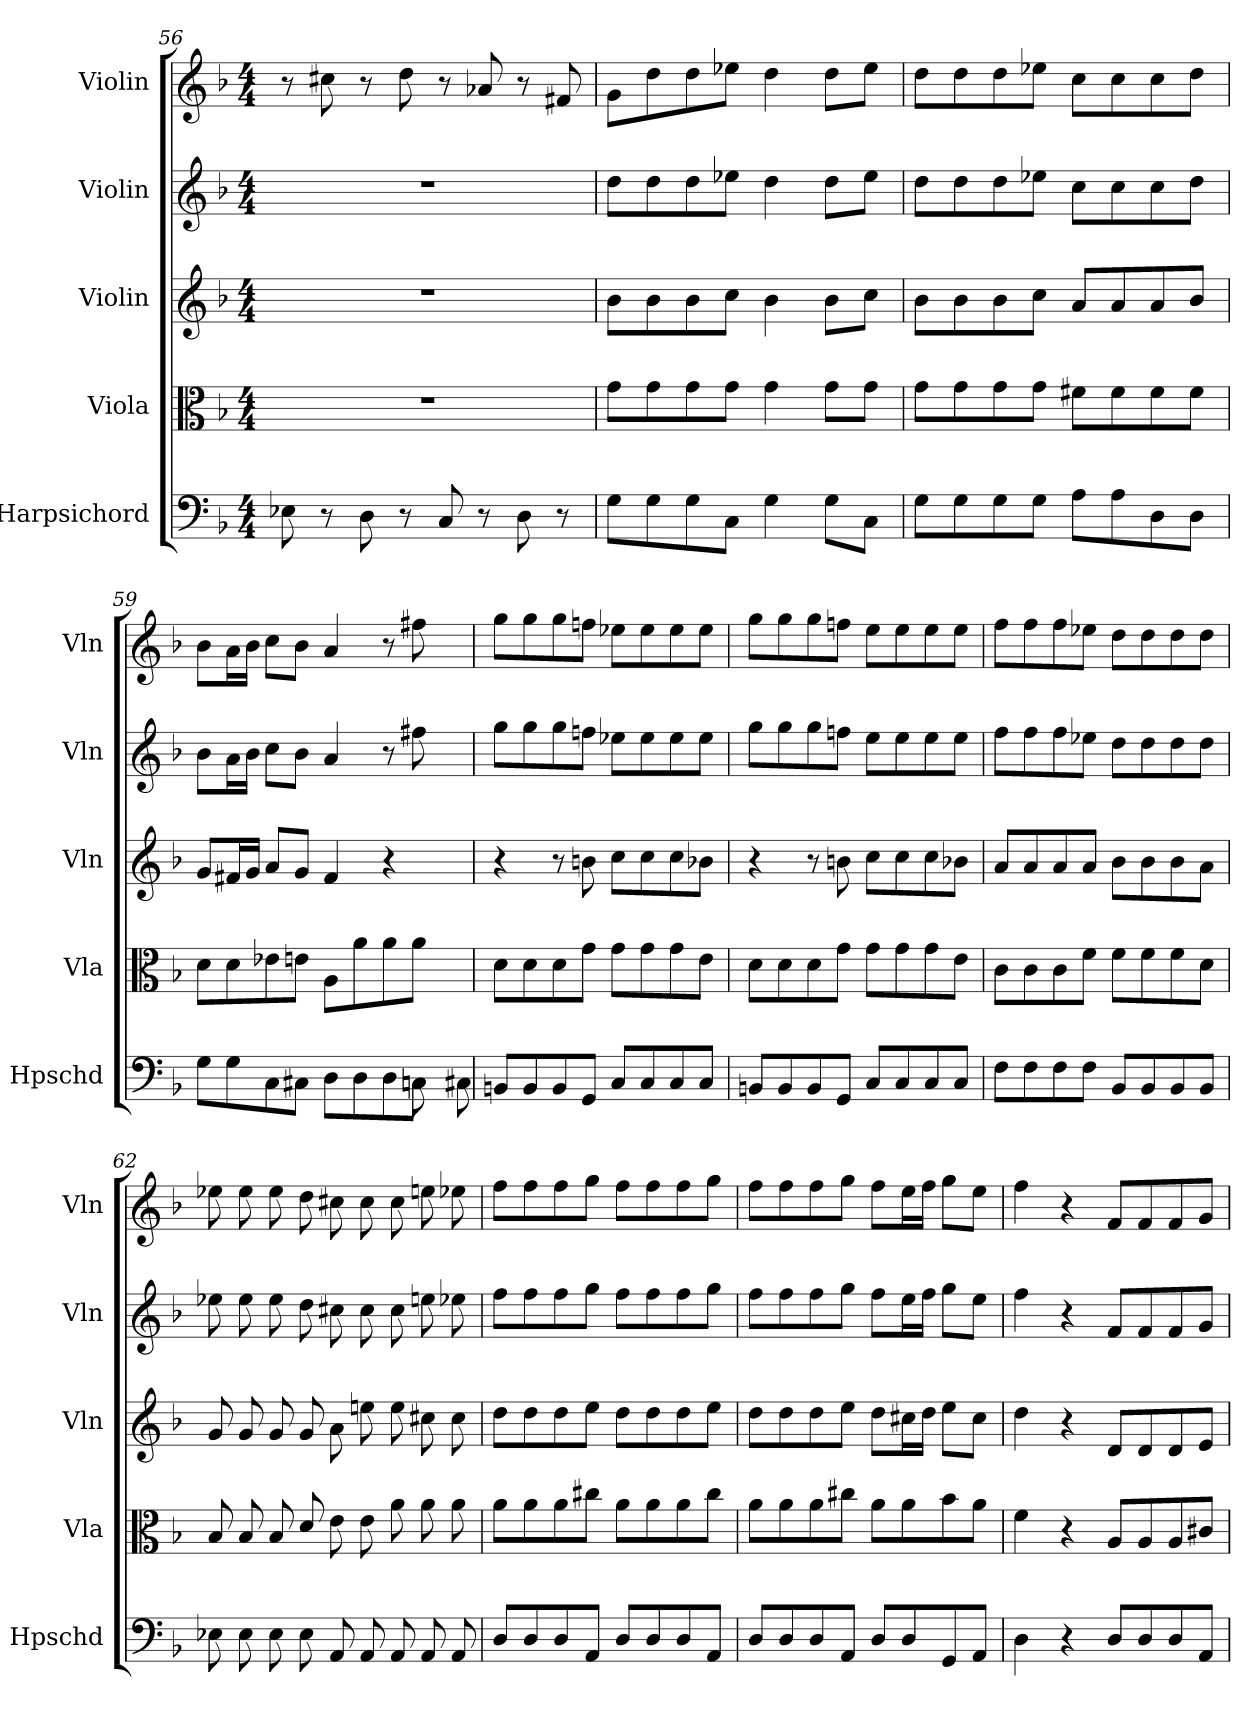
**kern	**kern	**kern	**kern	**kern
*part5	*part4	*part3	*part2	*part1
*staff5	*staff4	*staff3	*staff2	*staff1
*I"Harpsichord	*I"Viola	*I"Violin	*I"Violin	*I"Violin
*I'Hpschd	*I'Vla	*I'Vln	*I'Vln	*I'Vln
*clefF4	*clefC3	*clefG2	*clefG2	*clefG2
*k[b-]	*k[b-]	*k[b-]	*k[b-]	*k[b-]
*F:	*F:	*F:	*F:	*F:
*M4/4	*M4/4	*M4/4	*M4/4	*M4/4
=56	=56	=56	=56	=56
8E-X\	1r	1r	1r	8r
8r	.	.	.	8cc#X\
8D\	.	.	.	8r
8r	.	.	.	8dd\
8C/	.	.	.	8r
8r	.	.	.	8a-X/
8D\	.	.	.	8r
8r	.	.	.	8f#X/
=57	=57	=57	=57	=57
8G\L	8g\L	8b-\L	8dd\L	8g\L
8G\	8g\	8b-\	8dd\	8dd\
8G\	8g\	8b-\	8dd\	8dd\
8C\J	8g\J	8cc\J	8ee-X\J	8ee-X\J
4G\	4g\	4b-\	4dd\	4dd\
8G\L	8g\L	8b-\L	8dd\L	8dd\L
8C\J	8g\J	8cc\J	8ee-\J	8ee-\J
=58	=58	=58	=58	=58
8G\L	8g\L	8b-\L	8dd\L	8dd\L
8G\	8g\	8b-\	8dd\	8dd\
8G\	8g\	8b-\	8dd\	8dd\
8G\J	8g\J	8cc\J	8ee-X\J	8ee-X\J
8A\L	8f#X\L	8a/L	8cc\L	8cc\L
8A\	8f#\	8a/	8cc\	8cc\
8D\	8f#\	8a/	8cc\	8cc\
8D\J	8f#\J	8b-/J	8dd\J	8dd\J
=59	=59	=59	=59	=59
*^	*	*	*	*
*	*^	*	*	*	*
8G\L	2..ryy	2..ryy	8d\L	8g/L	8b-\L	8b-\L
8G\	.	.	8d\	16f#X/L	16a\L	16a\L
.	.	.	.	16g/JJ	16b-\JJ	16b-\JJ
8C\	.	.	8e-X\	8a/L	8cc\L	8cc\L
8C#X\J	.	.	8en\J	8g/J	8b-\J	8b-\J
8D\L	.	.	8A\L	4f#/	4a/	4a/
8D\	.	.	8a\	.	.	.
8D\	.	.	8a\	4r	8r	8r
8Cn\J	8Cn\	8C#X\	8a\J	.	8ff#X\	8ff#X\
*v	*v	*v	*	*	*	*
=60	=60	=60	=60	=60
8BBn/L	8d\L	4r	8gg\L	8gg\L
8BB/	8d\	.	8gg\	8gg\
8BB/	8d\	8r	8gg\	8gg\
8GG/J	8g\J	8bn\	8ffn\J	8ffn\J
8C/L	8g\L	8cc\L	8ee-X\L	8ee-X\L
8C/	8g\	8cc\	8ee-\	8ee-\
8C/	8g\	8cc\	8ee-\	8ee-\
8C/J	8e\J	8b-X\J	8ee-\J	8ee-\J
=60	=60	=60	=60	=60
8BBn/L	8d\L	4r	8gg\L	8gg\L
8BB/	8d\	.	8gg\	8gg\
8BB/	8d\	8r	8gg\	8gg\
8GG/J	8g\J	8bn\	8ffn\J	8ffn\J
8C/L	8g\L	8cc\L	8ee\L	8ee\L
8C/	8g\	8cc\	8ee\	8ee\
8C/	8g\	8cc\	8ee\	8ee\
8C/J	8e\J	8b-X\J	8ee\J	8ee\J
=61	=61	=61	=61	=61
8F\L	8c\L	8a/L	8ff\L	8ff\L
8F\	8c\	8a/	8ff\	8ff\
8F\	8c\	8a/	8ff\	8ff\
8F\J	8f\J	8a/J	8ee-X\J	8ee-X\J
8BB-/L	8f\L	8b-\L	8dd\L	8dd\L
8BB-/	8f\	8b-\	8dd\	8dd\
8BB-/	8f\	8b-\	8dd\	8dd\
8BB-/J	8d\J	8a\J	8dd\J	8dd\J
=62	=62	=62	=62	=62
8E-X\	8B-/	8g/	8ee-X\	8ee-X\
8E-\	8B-/	8g/	8ee-\	8ee-\
8E-\	8B-/	8g/	8ee-\	8ee-\
8E-\	8d/	8g/	8dd\	8dd\
8AA/	8e\	8a\	8cc#X\	8cc#X\
8AA/	8e\	8een\	8cc#\	8cc#\
8AA/	8a\	8ee\	8cc#\	8cc#\
8AA/	8a\	8cc#X\	8een\	8een\
8AA/	8a\	8cc#\	8ee-X\	8ee-X\
=63	=63	=63	=63	=63
8D/L	8a\L	8dd\L	8ff\L	8ff\L
8D/	8a\	8dd\	8ff\	8ff\
8D/	8a\	8dd\	8ff\	8ff\
8AA/J	8cc#X\J	8ee\J	8gg\J	8gg\J
8D/L	8a\L	8dd\L	8ff\L	8ff\L
8D/	8a\	8dd\	8ff\	8ff\
8D/	8a\	8dd\	8ff\	8ff\
8AA/J	8cc#\J	8ee\J	8gg\J	8gg\J
=64	=64	=64	=64	=64
8D/L	8a\L	8dd\L	8ff\L	8ff\L
8D/	8a\	8dd\	8ff\	8ff\
8D/	8a\	8dd\	8ff\	8ff\
8AA/J	8cc#X\J	8ee\J	8gg\J	8gg\J
8D/L	8a\L	8dd\L	8ff\L	8ff\L
8D/	8a\	16cc#X\L	16ee\L	16ee\L
.	.	16dd\JJ	16ff\JJ	16ff\JJ
8GG/	8b-\	8ee\L	8gg\L	8gg\L
8AA/J	8a\J	8cc#\J	8ee\J	8ee\J
=65	=65	=65	=65	=65
4D\	4f\	4dd\	4ff\	4ff\
4r	4r	4r	4r	4r
8D/L	8A/L	8d/L	8f/L	8f/L
8D/	8A/	8d/	8f/	8f/
8D/	8A/	8d/	8f/	8f/
8AA/J	8c#X/J	8e/J	8g/J	8g/J
=	=	=	=	=
*-	*-	*-	*-	*-
